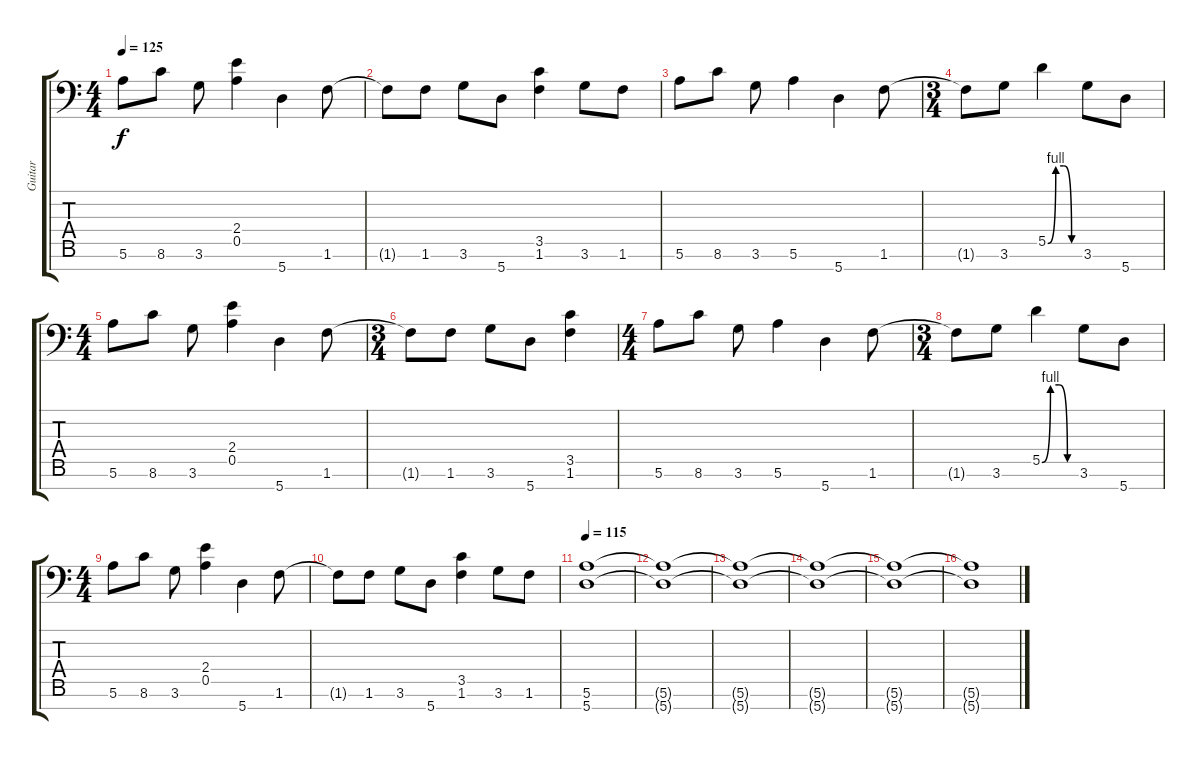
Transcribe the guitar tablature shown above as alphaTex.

\track ("Guitar " "Guitar ") {instrument distortionguitar}
\staff {score tabs}
\tuning (E4 B3 G3 D3 A2 E2 A1) {hide}
\ts (4 4)
\tempo 125
\clef f4
\ks c
5.6.8{dy f} 8.6.8 3.6.8 (2.4 0.5).4 5.7.4 1.6.8 |
1.6{t}.8 1.6.8 3.6.8 5.7.8 (3.5 1.6).4 3.6.8 1.6.8 |
5.6.8 8.6.8 3.6.8 5.6.4 5.7.4 1.6.8 |
\ts (3 4)
1.6{t}.8 3.6.8 5.5{be (custom 0 0 15 4 30 4 45 0 60 0)}.4 3.6.8 5.7.8 |
\ts (4 4)
5.6.8 8.6.8 3.6.8 (2.4 0.5).4 5.7.4 1.6.8 |
\ts (3 4)
1.6{t}.8 1.6.8 3.6.8 5.7.8 (3.5 1.6).4 |
\ts (4 4)
5.6.8 8.6.8 3.6.8 5.6.4 5.7.4 1.6.8 |
\ts (3 4)
1.6{t}.8 3.6.8 5.5{be (custom 0 0 15 4 30 4 45 0 60 0)}.4 3.6.8 5.7.8 |
\ts (4 4)
5.6.8 8.6.8 3.6.8 (2.4 0.5).4 5.7.4 1.6.8 |
1.6{t}.8 1.6.8 3.6.8 5.7.8 (3.5 1.6).4 3.6.8 1.6.8 |
\tempo 115
(5.6 5.7).1 |
(5.6{t} 5.7{t}).1 |
(5.6{t} 5.7{t}).1 |
(5.6{t} 5.7{t}).1 |
(5.6{t} 5.7{t}).1 |
(5.6{t} 5.7{t}).1
